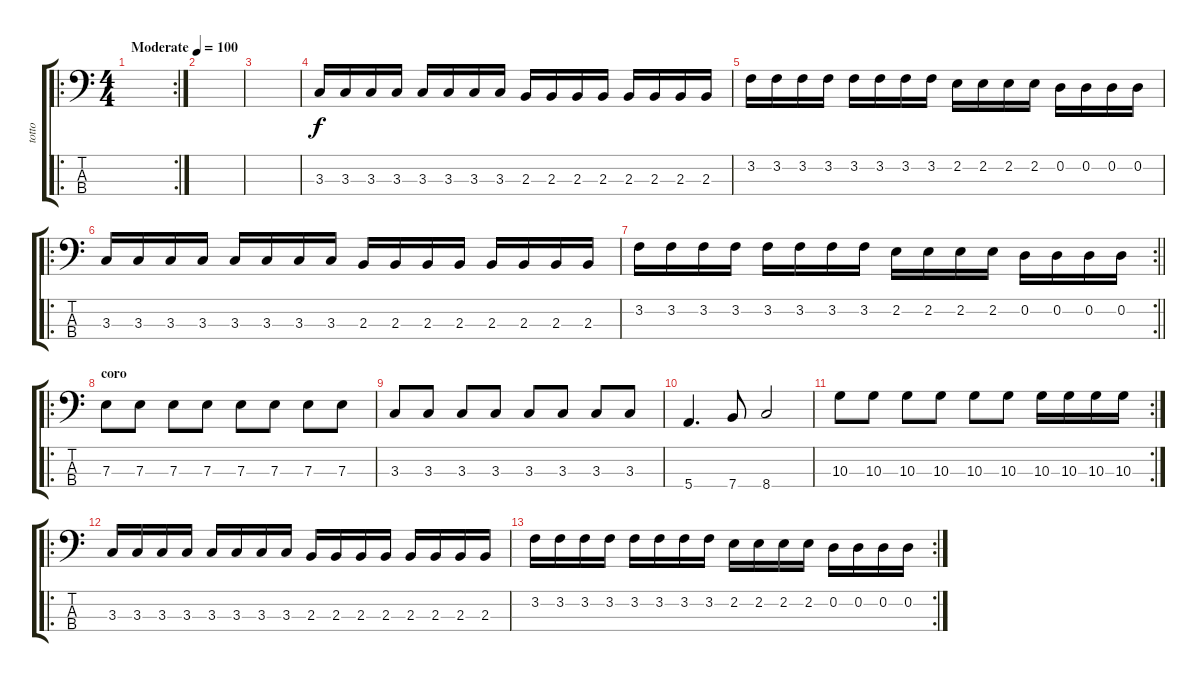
\track ("totto" "totto") {instrument electricbassfinger}
\staff {score tabs}
\tuning (G2 D2 A1 E1) {hide}
\ro
\rc 2
\ts (4 4)
\tempo (100 "Moderate")
\clef f4
\ks c
|
|
|
3.3.16 3.3.16 3.3.16 3.3.16 3.3.16 3.3.16 3.3.16 3.3.16 2.3.16 2.3.16 2.3.16 2.3.16 2.3.16 2.3.16 2.3.16 2.3.16 |
3.2.16 3.2.16 3.2.16 3.2.16 3.2.16 3.2.16 3.2.16 3.2.16 2.2.16 2.2.16 2.2.16 2.2.16 0.2.16 0.2.16 0.2.16 0.2.16 |
\ro
3.3.16 3.3.16 3.3.16 3.3.16 3.3.16 3.3.16 3.3.16 3.3.16 2.3.16 2.3.16 2.3.16 2.3.16 2.3.16 2.3.16 2.3.16 2.3.16 |
\rc 2
\barLineRight lightlight
3.2.16 3.2.16 3.2.16 3.2.16 3.2.16 3.2.16 3.2.16 3.2.16 2.2.16 2.2.16 2.2.16 2.2.16 0.2.16 0.2.16 0.2.16 0.2.16 |
\ro
\section ("" "coro")
7.3.8 7.3.8 7.3.8 7.3.8 7.3.8 7.3.8 7.3.8 7.3.8 |
3.3.8 3.3.8 3.3.8 3.3.8 3.3.8 3.3.8 3.3.8 3.3.8 |
5.4.4{d} 7.4.8 8.4.2 |
\rc 2
10.3.8 10.3.8 10.3.8 10.3.8 10.3.8 10.3.8 10.3.16 10.3.16 10.3.16 10.3.16 |
\ro
3.3.16 3.3.16 3.3.16 3.3.16 3.3.16 3.3.16 3.3.16 3.3.16 2.3.16 2.3.16 2.3.16 2.3.16 2.3.16 2.3.16 2.3.16 2.3.16 |
\rc 2
3.2.16 3.2.16 3.2.16 3.2.16 3.2.16 3.2.16 3.2.16 3.2.16 2.2.16 2.2.16 2.2.16 2.2.16 0.2.16 0.2.16 0.2.16 0.2.16
